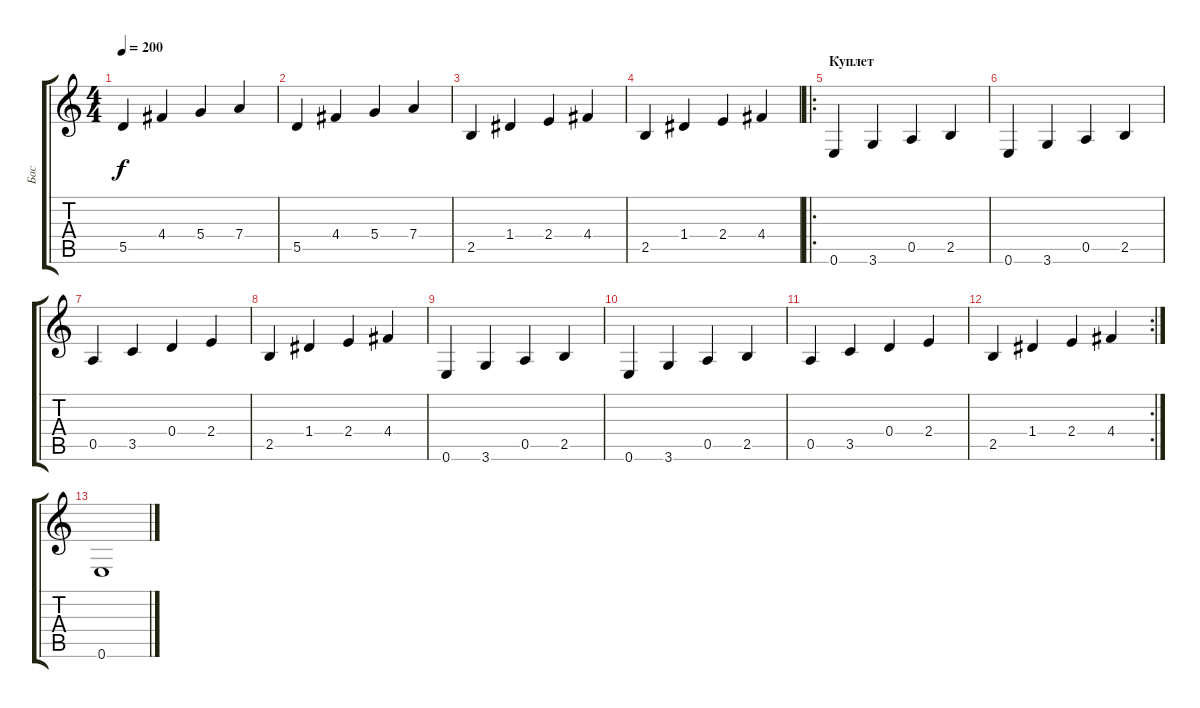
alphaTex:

\track ("Бас" "Бас") {instrument electricbasspick}
\staff {score tabs}
\tuning (E4 B3 G3 D3 A2 E2) {hide}
\ts (4 4)
\tempo 200
\clef g2
\ks c
5.5.4{dy f} 4.4.4 5.4.4 7.4.4 |
5.5.4 4.4.4 5.4.4 7.4.4 |
2.5.4 1.4.4 2.4.4 4.4.4 |
2.5.4 1.4.4 2.4.4 4.4.4 |
\ro
\section ("" "Куплет")
0.6.4 3.6.4 0.5.4 2.5.4 |
0.6.4 3.6.4 0.5.4 2.5.4 |
0.5.4 3.5.4 0.4.4 2.4.4 |
2.5.4 1.4.4 2.4.4 4.4.4 |
0.6.4 3.6.4 0.5.4 2.5.4 |
0.6.4 3.6.4 0.5.4 2.5.4 |
0.5.4 3.5.4 0.4.4 2.4.4 |
\rc 2
2.5.4 1.4.4 2.4.4 4.4.4 |
0.6.1
